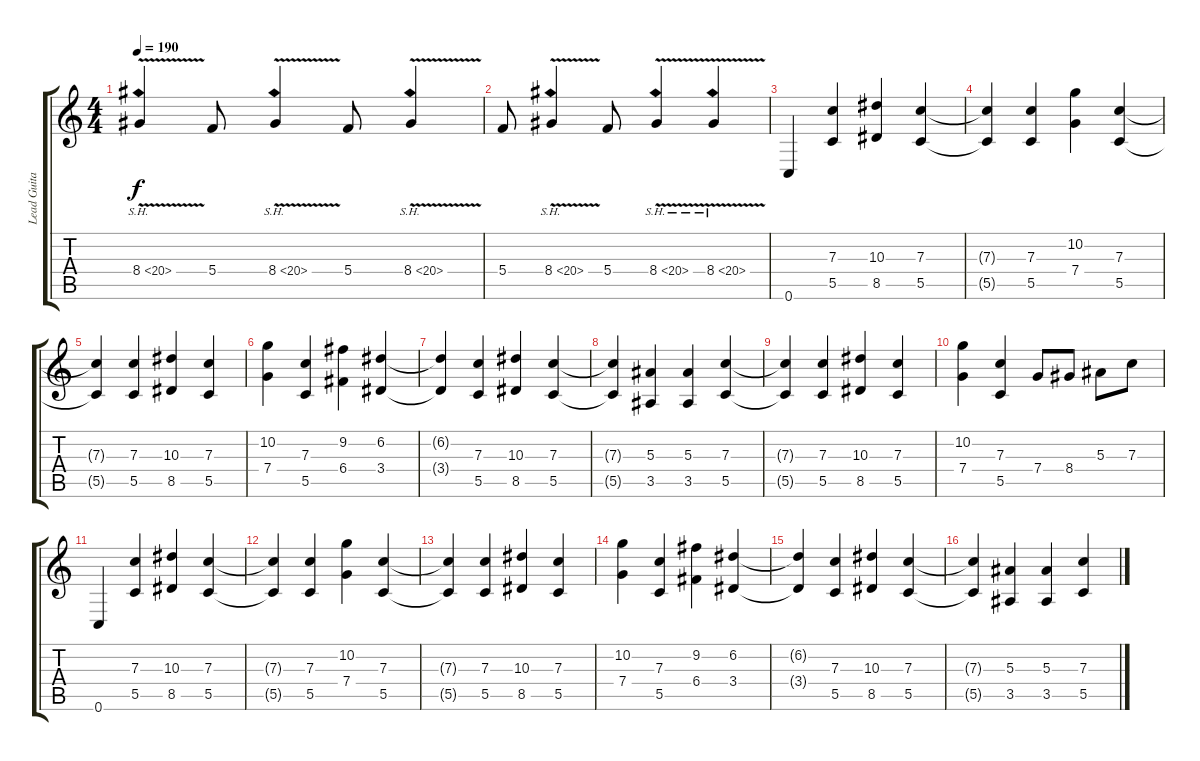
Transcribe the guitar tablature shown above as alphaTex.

\track ("Lead Guitar" "Lead Guita") {instrument overdrivenguitar}
\staff {score tabs}
\tuning (D4 A3 F3 C3 G2 C2) {hide}
\ts (4 4)
\tempo 190
\clef g2
\ks c
8.4{sh 12 v}.4{dy f} 5.4.8 8.4{sh 12 v}.4 5.4.8 8.4{sh 12 v}.4 |
5.4.8 8.4{sh 12 v}.4 5.4.8 8.4{sh 12 v}.4 8.4{sh 12 v}.4 |
0.6.4 (7.3 5.5).4 (10.3 8.5).4 (7.3 5.5).4 |
(7.3{t} 5.5{t}).4 (7.3 5.5).4 (10.2 7.4).4 (7.3 5.5).4 |
(7.3{t} 5.5{t}).4 (7.3 5.5).4 (10.3 8.5).4 (7.3 5.5).4 |
(10.2 7.4).4 (7.3 5.5).4 (9.2 6.4).4 (6.2 3.4).4 |
(6.2{t} 3.4{t}).4 (7.3 5.5).4 (10.3 8.5).4 (7.3 5.5).4 |
(7.3{t} 5.5{t}).4 (5.3 3.5).4 (5.3 3.5).4 (7.3 5.5).4 |
(7.3{t} 5.5{t}).4 (7.3 5.5).4 (10.3 8.5).4 (7.3 5.5).4 |
(10.2 7.4).4 (7.3 5.5).4 7.4.8 8.4.8 5.3.8 7.3.8 |
0.6.4 (7.3 5.5).4 (10.3 8.5).4 (7.3 5.5).4 |
(7.3{t} 5.5{t}).4 (7.3 5.5).4 (10.2 7.4).4 (7.3 5.5).4 |
(7.3{t} 5.5{t}).4 (7.3 5.5).4 (10.3 8.5).4 (7.3 5.5).4 |
(10.2 7.4).4 (7.3 5.5).4 (9.2 6.4).4 (6.2 3.4).4 |
(6.2{t} 3.4{t}).4 (7.3 5.5).4 (10.3 8.5).4 (7.3 5.5).4 |
(7.3{t} 5.5{t}).4 (5.3 3.5).4 (5.3 3.5).4 (7.3 5.5).4
